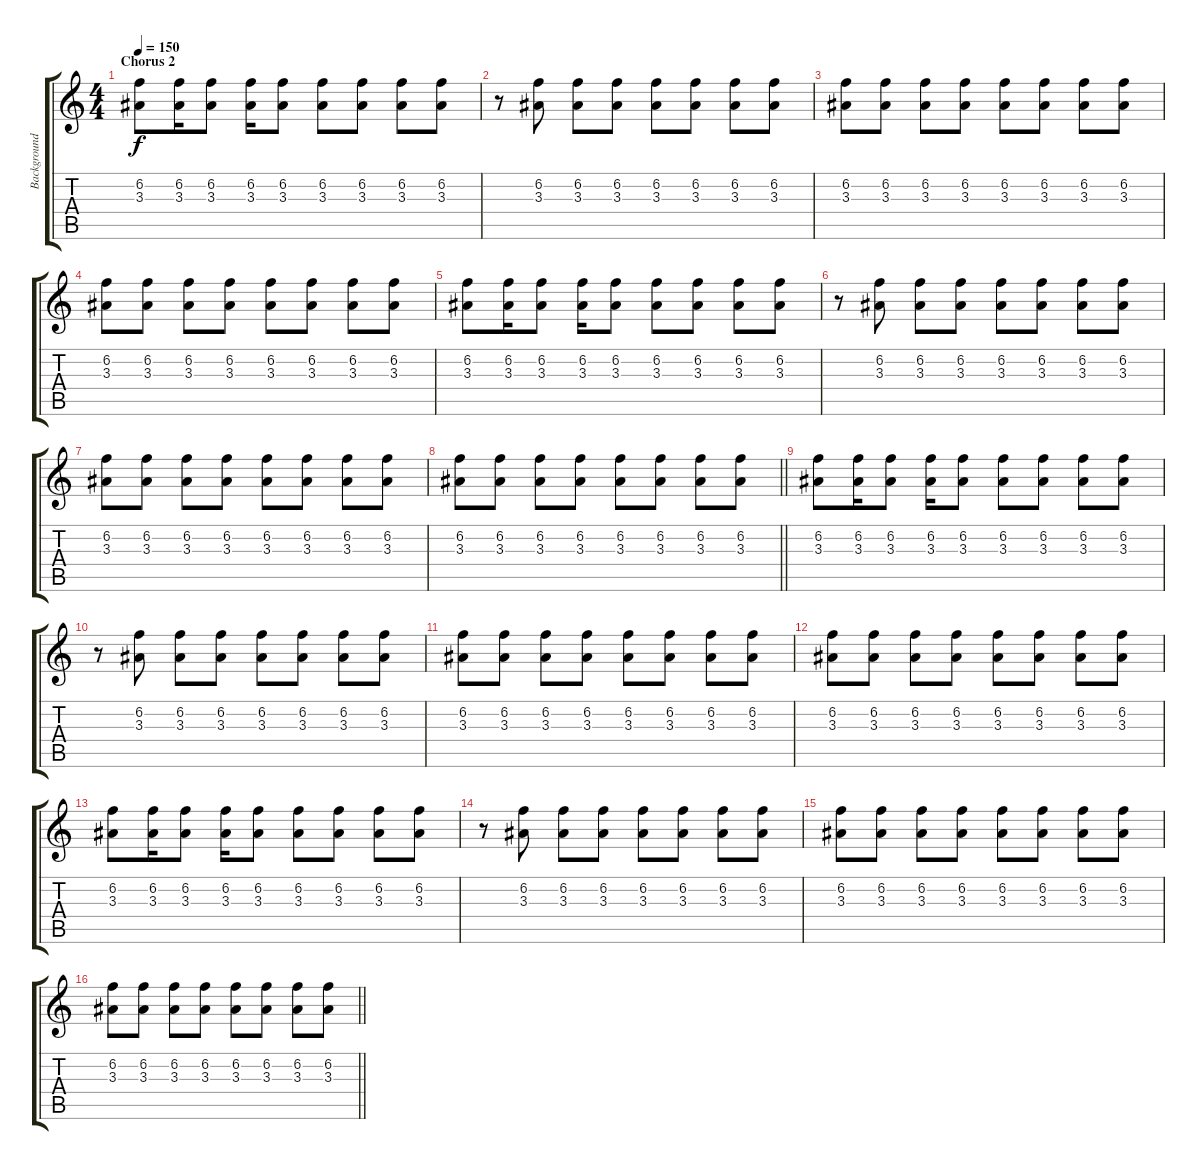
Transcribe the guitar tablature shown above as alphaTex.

\track ("Background Guitar" "Background") {instrument distortionguitar}
\staff {score tabs}
\tuning (E4 B3 G3 D3 A2 D2) {hide}
\ts (4 4)
\section ("" "Chorus 2")
\tempo 150
\clef g2
\ks c
(6.2 3.3).8{dy f} (6.2 3.3).16 (6.2 3.3).8 (6.2 3.3).16 (6.2 3.3).8 (6.2 3.3).8 (6.2 3.3).8 (6.2 3.3).8 (6.2 3.3).8 |
r.8 (6.2 3.3).8 (6.2 3.3).8 (6.2 3.3).8 (6.2 3.3).8 (6.2 3.3).8 (6.2 3.3).8 (6.2 3.3).8 |
(6.2 3.3).8 (6.2 3.3).8 (6.2 3.3).8 (6.2 3.3).8 (6.2 3.3).8 (6.2 3.3).8 (6.2 3.3).8 (6.2 3.3).8 |
(6.2 3.3).8 (6.2 3.3).8 (6.2 3.3).8 (6.2 3.3).8 (6.2 3.3).8 (6.2 3.3).8 (6.2 3.3).8 (6.2 3.3).8 |
(6.2 3.3).8 (6.2 3.3).16 (6.2 3.3).8 (6.2 3.3).16 (6.2 3.3).8 (6.2 3.3).8 (6.2 3.3).8 (6.2 3.3).8 (6.2 3.3).8 |
r.8 (6.2 3.3).8 (6.2 3.3).8 (6.2 3.3).8 (6.2 3.3).8 (6.2 3.3).8 (6.2 3.3).8 (6.2 3.3).8 |
(6.2 3.3).8 (6.2 3.3).8 (6.2 3.3).8 (6.2 3.3).8 (6.2 3.3).8 (6.2 3.3).8 (6.2 3.3).8 (6.2 3.3).8 |
\barLineRight lightlight
(6.2 3.3).8 (6.2 3.3).8 (6.2 3.3).8 (6.2 3.3).8 (6.2 3.3).8 (6.2 3.3).8 (6.2 3.3).8 (6.2 3.3).8 |
(6.2 3.3).8 (6.2 3.3).16 (6.2 3.3).8 (6.2 3.3).16 (6.2 3.3).8 (6.2 3.3).8 (6.2 3.3).8 (6.2 3.3).8 (6.2 3.3).8 |
r.8 (6.2 3.3).8 (6.2 3.3).8 (6.2 3.3).8 (6.2 3.3).8 (6.2 3.3).8 (6.2 3.3).8 (6.2 3.3).8 |
(6.2 3.3).8 (6.2 3.3).8 (6.2 3.3).8 (6.2 3.3).8 (6.2 3.3).8 (6.2 3.3).8 (6.2 3.3).8 (6.2 3.3).8 |
(6.2 3.3).8 (6.2 3.3).8 (6.2 3.3).8 (6.2 3.3).8 (6.2 3.3).8 (6.2 3.3).8 (6.2 3.3).8 (6.2 3.3).8 |
(6.2 3.3).8 (6.2 3.3).16 (6.2 3.3).8 (6.2 3.3).16 (6.2 3.3).8 (6.2 3.3).8 (6.2 3.3).8 (6.2 3.3).8 (6.2 3.3).8 |
r.8 (6.2 3.3).8 (6.2 3.3).8 (6.2 3.3).8 (6.2 3.3).8 (6.2 3.3).8 (6.2 3.3).8 (6.2 3.3).8 |
(6.2 3.3).8 (6.2 3.3).8 (6.2 3.3).8 (6.2 3.3).8 (6.2 3.3).8 (6.2 3.3).8 (6.2 3.3).8 (6.2 3.3).8 |
\barLineRight lightlight
(6.2 3.3).8 (6.2 3.3).8 (6.2 3.3).8 (6.2 3.3).8 (6.2 3.3).8 (6.2 3.3).8 (6.2 3.3).8 (6.2 3.3).8
